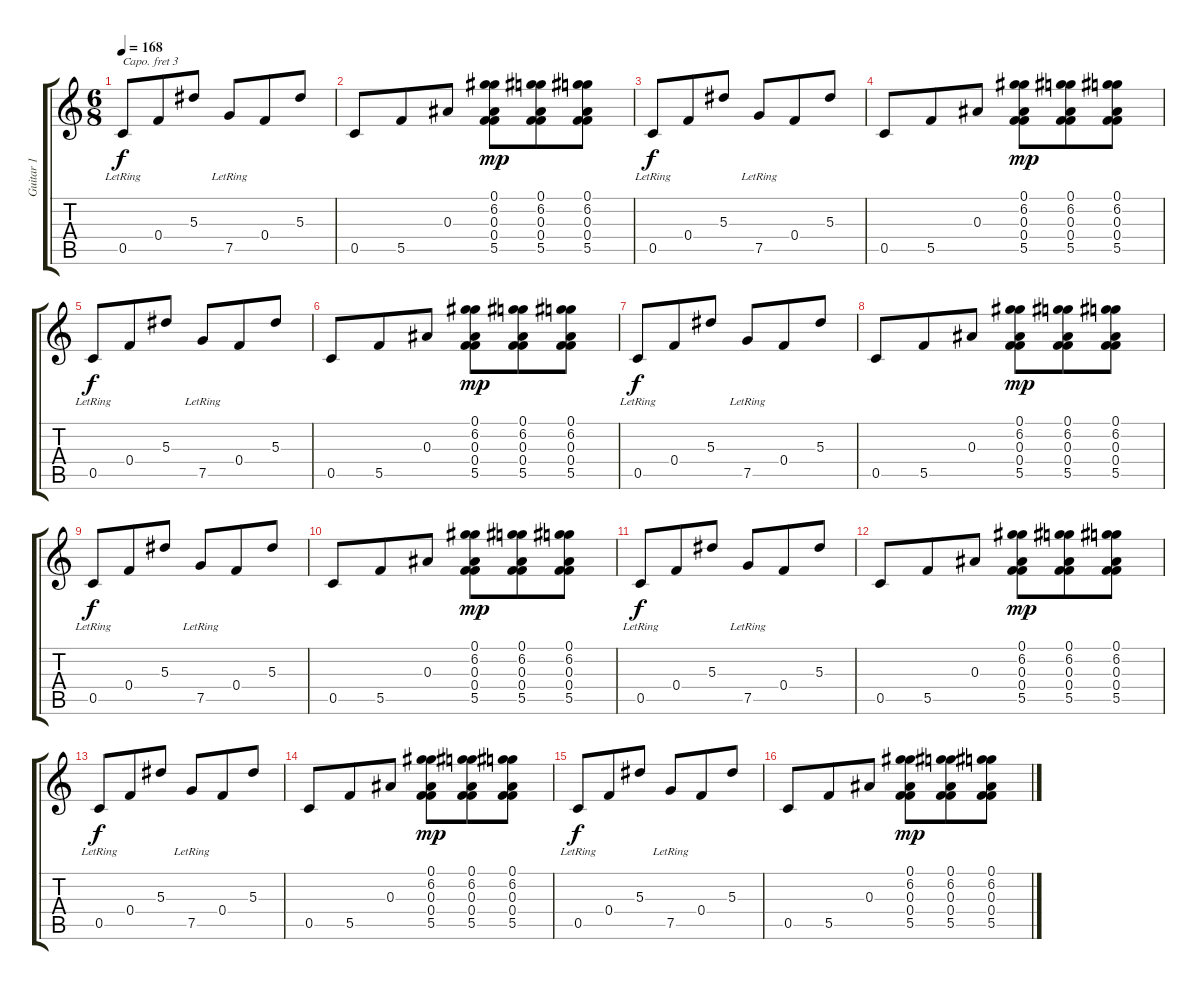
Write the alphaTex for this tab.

\track ("Guitar 1" "Guitar 1") {instrument acousticguitarsteel}
\staff {score tabs}
\capo 3
\tuning (E4 B3 G3 D3 A2 E2) {hide}
\ts (6 8)
\tempo 168
\clef g2
\ks c
0.5{lr}.8{dy f} 0.4.8 5.3.8 7.5{lr}.8 0.4.8 5.3.8 |
0.5.8 5.5.8 0.3.8 (0.1 6.2 0.3 0.4 5.5).8{dy mp} (0.1 6.2 0.3 0.4 5.5).8 (0.1 6.2 0.3 0.4 5.5).8 |
0.5{lr}.8{dy f} 0.4.8 5.3.8 7.5{lr}.8 0.4.8 5.3.8 |
0.5.8 5.5.8 0.3.8 (0.1 6.2 0.3 0.4 5.5).8{dy mp} (0.1 6.2 0.3 0.4 5.5).8 (0.1 6.2 0.3 0.4 5.5).8 |
0.5{lr}.8{dy f} 0.4.8 5.3.8 7.5{lr}.8 0.4.8 5.3.8 |
0.5.8 5.5.8 0.3.8 (0.1 6.2 0.3 0.4 5.5).8{dy mp} (0.1 6.2 0.3 0.4 5.5).8 (0.1 6.2 0.3 0.4 5.5).8 |
0.5{lr}.8{dy f} 0.4.8 5.3.8 7.5{lr}.8 0.4.8 5.3.8 |
0.5.8 5.5.8 0.3.8 (0.1 6.2 0.3 0.4 5.5).8{dy mp} (0.1 6.2 0.3 0.4 5.5).8 (0.1 6.2 0.3 0.4 5.5).8 |
0.5{lr}.8{dy f} 0.4.8 5.3.8 7.5{lr}.8 0.4.8 5.3.8 |
0.5.8 5.5.8 0.3.8 (0.1 6.2 0.3 0.4 5.5).8{dy mp} (0.1 6.2 0.3 0.4 5.5).8 (0.1 6.2 0.3 0.4 5.5).8 |
0.5{lr}.8{dy f} 0.4.8 5.3.8 7.5{lr}.8 0.4.8 5.3.8 |
0.5.8 5.5.8 0.3.8 (0.1 6.2 0.3 0.4 5.5).8{dy mp} (0.1 6.2 0.3 0.4 5.5).8 (0.1 6.2 0.3 0.4 5.5).8 |
0.5{lr}.8{dy f} 0.4.8 5.3.8 7.5{lr}.8 0.4.8 5.3.8 |
0.5.8 5.5.8 0.3.8 (0.1 6.2 0.3 0.4 5.5).8{dy mp} (0.1 6.2 0.3 0.4 5.5).8 (0.1 6.2 0.3 0.4 5.5).8 |
0.5{lr}.8{dy f} 0.4.8 5.3.8 7.5{lr}.8 0.4.8 5.3.8 |
0.5.8 5.5.8 0.3.8 (0.1 6.2 0.3 0.4 5.5).8{dy mp} (0.1 6.2 0.3 0.4 5.5).8 (0.1 6.2 0.3 0.4 5.5).8
